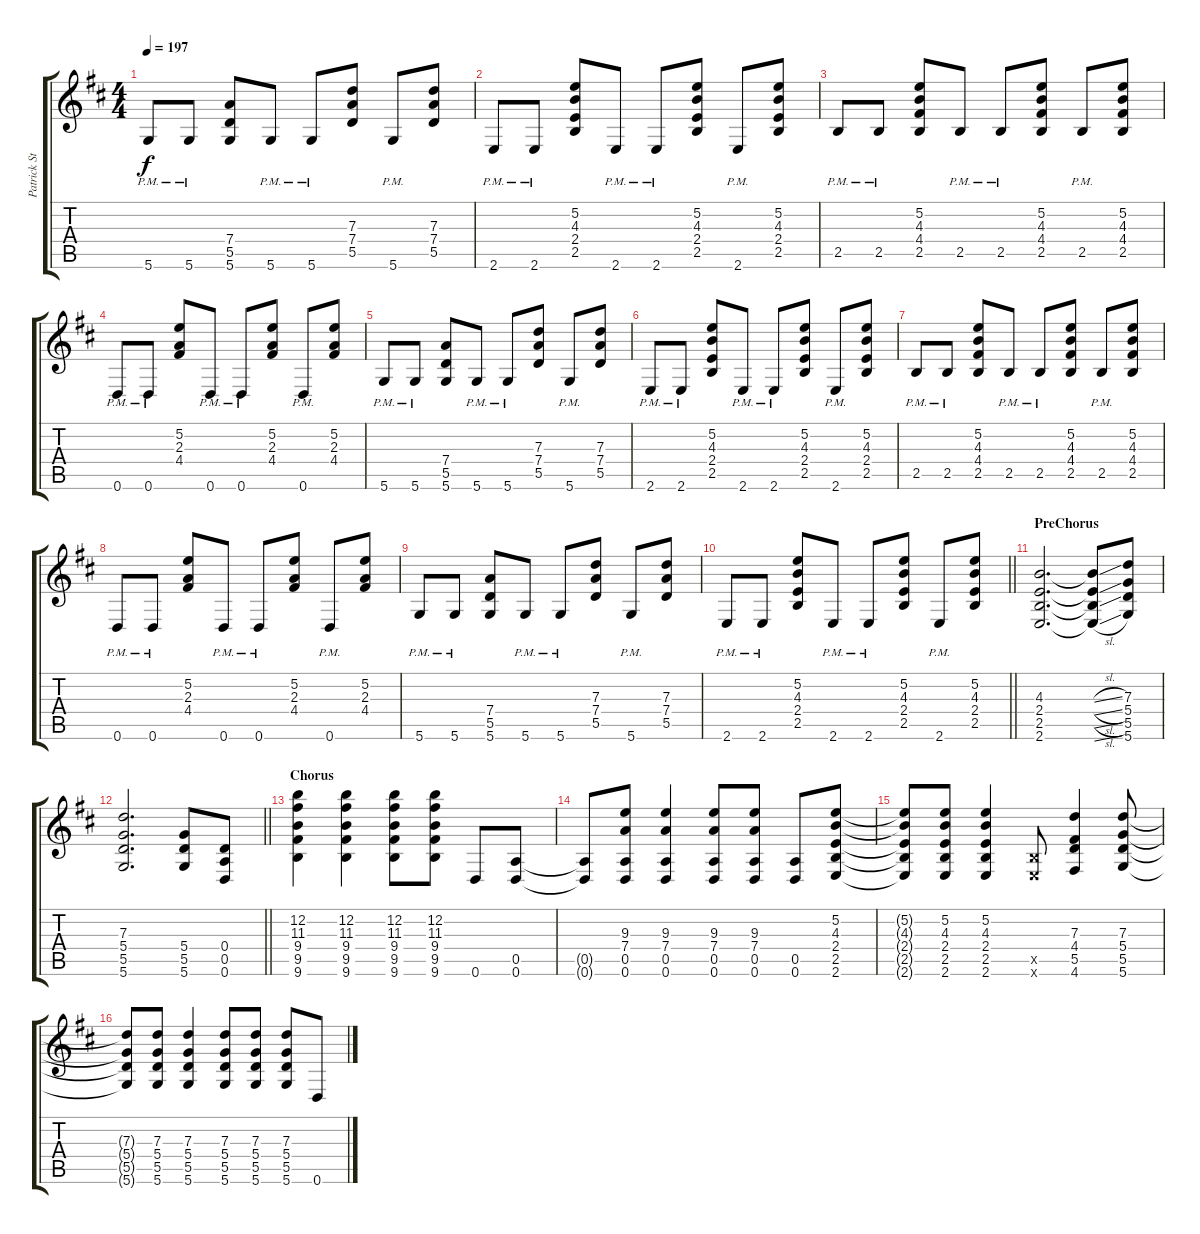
\track ("Patrick Stump (Rhythm Guitar)" "Patrick St") {instrument distortionguitar}
\staff {score tabs}
\tuning (E4 B3 G3 D3 A2 D2) {hide}
\ts (4 4)
\tempo 197
\clef g2
\ks d
5.6{pm}.8{dy f} 5.6{pm}.8 (7.4 5.5 5.6).8 5.6{pm}.8 5.6{pm}.8 (7.3 7.4 5.5).8 5.6{pm}.8 (7.3 7.4 5.5).8 |
2.6{pm}.8 2.6{pm}.8 (5.2 4.3 2.4 2.5).8 2.6{pm}.8 2.6{pm}.8 (5.2 4.3 2.4 2.5).8 2.6{pm}.8 (5.2 4.3 2.4 2.5).8 |
2.5{pm}.8 2.5{pm}.8 (5.2 4.3 4.4 2.5).8 2.5{pm}.8 2.5{pm}.8 (5.2 4.3 4.4 2.5).8 2.5{pm}.8 (5.2 4.3 4.4 2.5).8 |
0.6{pm}.8 0.6{pm}.8 (5.2 2.3 4.4).8 0.6{pm}.8 0.6{pm}.8 (5.2 2.3 4.4).8 0.6{pm}.8 (5.2 2.3 4.4).8 |
5.6{pm}.8 5.6{pm}.8 (7.4 5.5 5.6).8 5.6{pm}.8 5.6{pm}.8 (7.3 7.4 5.5).8 5.6{pm}.8 (7.3 7.4 5.5).8 |
2.6{pm}.8 2.6{pm}.8 (5.2 4.3 2.4 2.5).8 2.6{pm}.8 2.6{pm}.8 (5.2 4.3 2.4 2.5).8 2.6{pm}.8 (5.2 4.3 2.4 2.5).8 |
2.5{pm}.8 2.5{pm}.8 (5.2 4.3 4.4 2.5).8 2.5{pm}.8 2.5{pm}.8 (5.2 4.3 4.4 2.5).8 2.5{pm}.8 (5.2 4.3 4.4 2.5).8 |
0.6{pm}.8 0.6{pm}.8 (5.2 2.3 4.4).8 0.6{pm}.8 0.6{pm}.8 (5.2 2.3 4.4).8 0.6{pm}.8 (5.2 2.3 4.4).8 |
5.6{pm}.8 5.6{pm}.8 (7.4 5.5 5.6).8 5.6{pm}.8 5.6{pm}.8 (7.3 7.4 5.5).8 5.6{pm}.8 (7.3 7.4 5.5).8 |
\barLineRight lightlight
2.6{pm}.8 2.6{pm}.8 (5.2 4.3 2.4 2.5).8 2.6{pm}.8 2.6{pm}.8 (5.2 4.3 2.4 2.5).8 2.6{pm}.8 (5.2 4.3 2.4 2.5).8 |
\section ("" "PreChorus")
(4.3 2.4 2.5 2.6).2{d} (4.3{sl t} 2.4{sl t} 2.5{sl t} 2.6{sl t}).8 (7.3 5.4 5.5 5.6).8 |
\barLineRight lightlight
(7.3 5.4 5.5 5.6).2{d} (5.4 5.5 5.6).8 (0.4 0.5 0.6).8 |
\section ("" "Chorus")
(12.2 11.3 9.4 9.5 9.6).4 (12.2 11.3 9.4 9.5 9.6).4 (12.2 11.3 9.4 9.5 9.6).8 (12.2 11.3 9.4 9.5 9.6).8 0.6.8 (0.5 0.6).8 |
(0.5{t} 0.6{t}).8 (9.3 7.4 0.5 0.6).8 (9.3 7.4 0.5 0.6).4 (9.3 7.4 0.5 0.6).8 (9.3 7.4 0.5 0.6).8 (0.5 0.6).8 (5.2 4.3 2.4 2.5 2.6).8 |
(5.2{t} 4.3{t} 2.4{t} 2.5{t} 2.6{t}).8 (5.2 4.3 2.4 2.5 2.6).8 (5.2 4.3 2.4 2.5 2.6).4 (2.5{x} 2.6{x}).8 (7.3 4.4 5.5 4.6).4 (7.3 5.4 5.5 5.6).8 |
(7.3{t} 5.4{t} 5.5{t} 5.6{t}).8 (7.3 5.4 5.5 5.6).8 (7.3 5.4 5.5 5.6).4 (7.3 5.4 5.5 5.6).8 (7.3 5.4 5.5 5.6).8 (7.3 5.4 5.5 5.6).8 0.6.8
